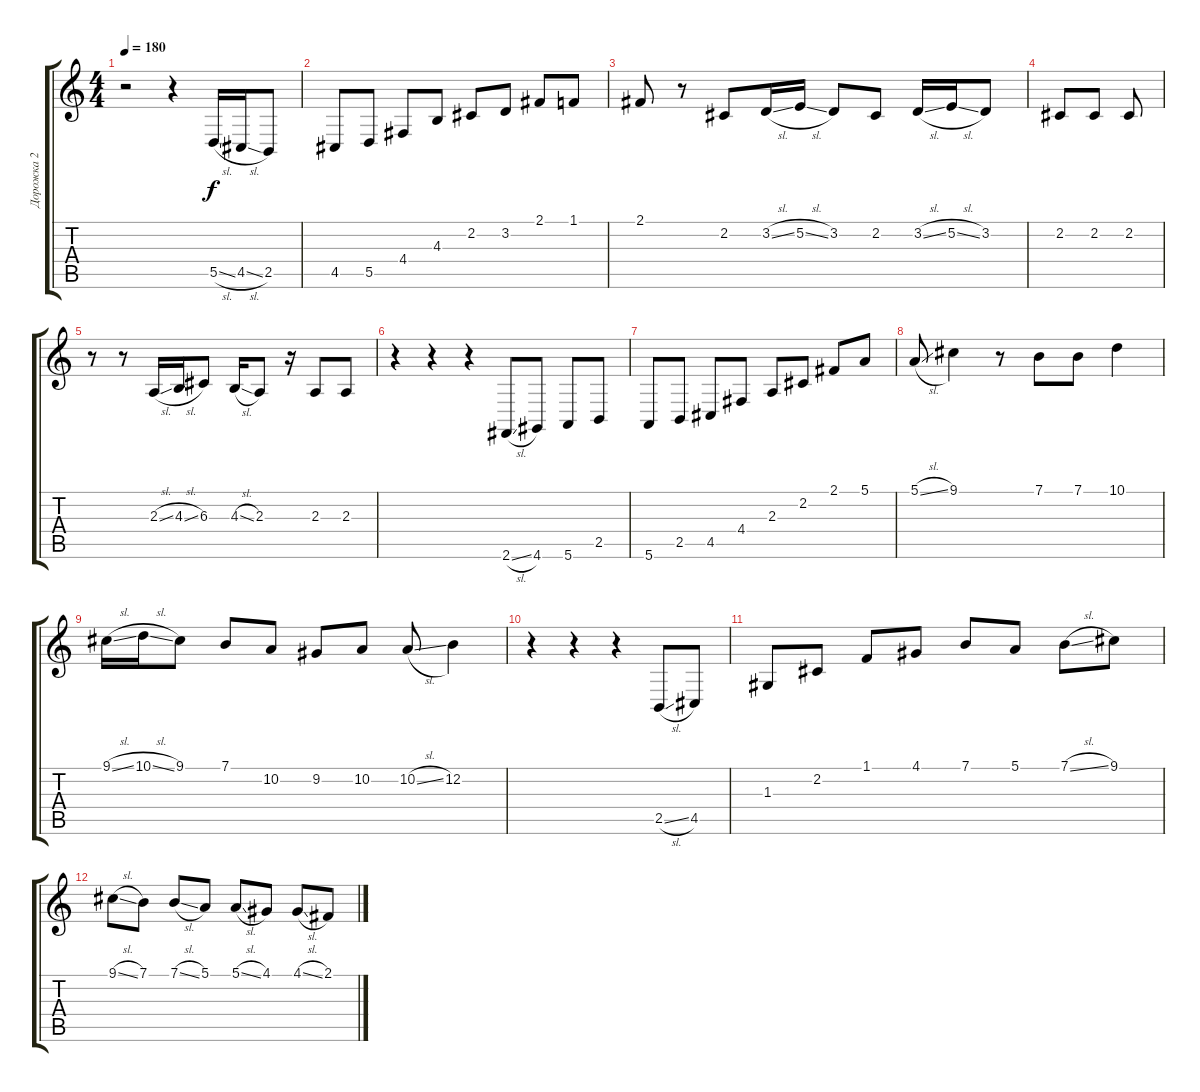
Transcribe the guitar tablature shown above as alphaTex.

\track ("Дорожка 2" "Дорожка 2") {instrument pad2warm}
\staff {score tabs}
\tuning (E4 B3 G3 D3 A2 E2) {hide}
\ts (4 4)
\tempo 180
\clef g2
\ks c
r.2{dy f} r.4 5.5{sl}.16 4.5{sl}.16 2.5.8 |
4.5.8 5.5.8 4.4.8 4.3.8 2.2.8 3.2.8 2.1.8 1.1.8 |
2.1.8 r.8 2.2.8 3.2{sl}.16 5.2{sl}.16 3.2.8 2.2.8 3.2{sl}.16 5.2{sl}.16 3.2.8 |
2.2.8 2.2.8 2.2.8 |
r.8 r.8 2.3{sl}.16 4.3{sl}.16 6.3.8 4.3{sl}.16 2.3.8 r.16 2.3.8 2.3.8 |
r.4 r.4 r.4 2.6{sl}.8 4.6.8 5.6.8 2.5.8 |
5.6.8 2.5.8 4.5.8 4.4.8 2.3.8 2.2.8 2.1.8 5.1.8 |
5.1{sl}.8 9.1.4 r.8 7.1.8 7.1.8 10.1.4 |
9.1{sl}.16 10.1{sl}.16 9.1.8 7.1.8 10.2.8 9.2.8 10.2.8 10.2{sl}.8 12.2.4 |
r.4 r.4 r.4 2.5{sl}.8 4.5.8 |
1.3.8 2.2.8 1.1.8 4.1.8 7.1.8 5.1.8 7.1{sl}.8 9.1.8 |
9.1{sl}.8 7.1.8 7.1{sl}.8 5.1.8 5.1{sl}.8 4.1.8 4.1{sl}.8 2.1.8
